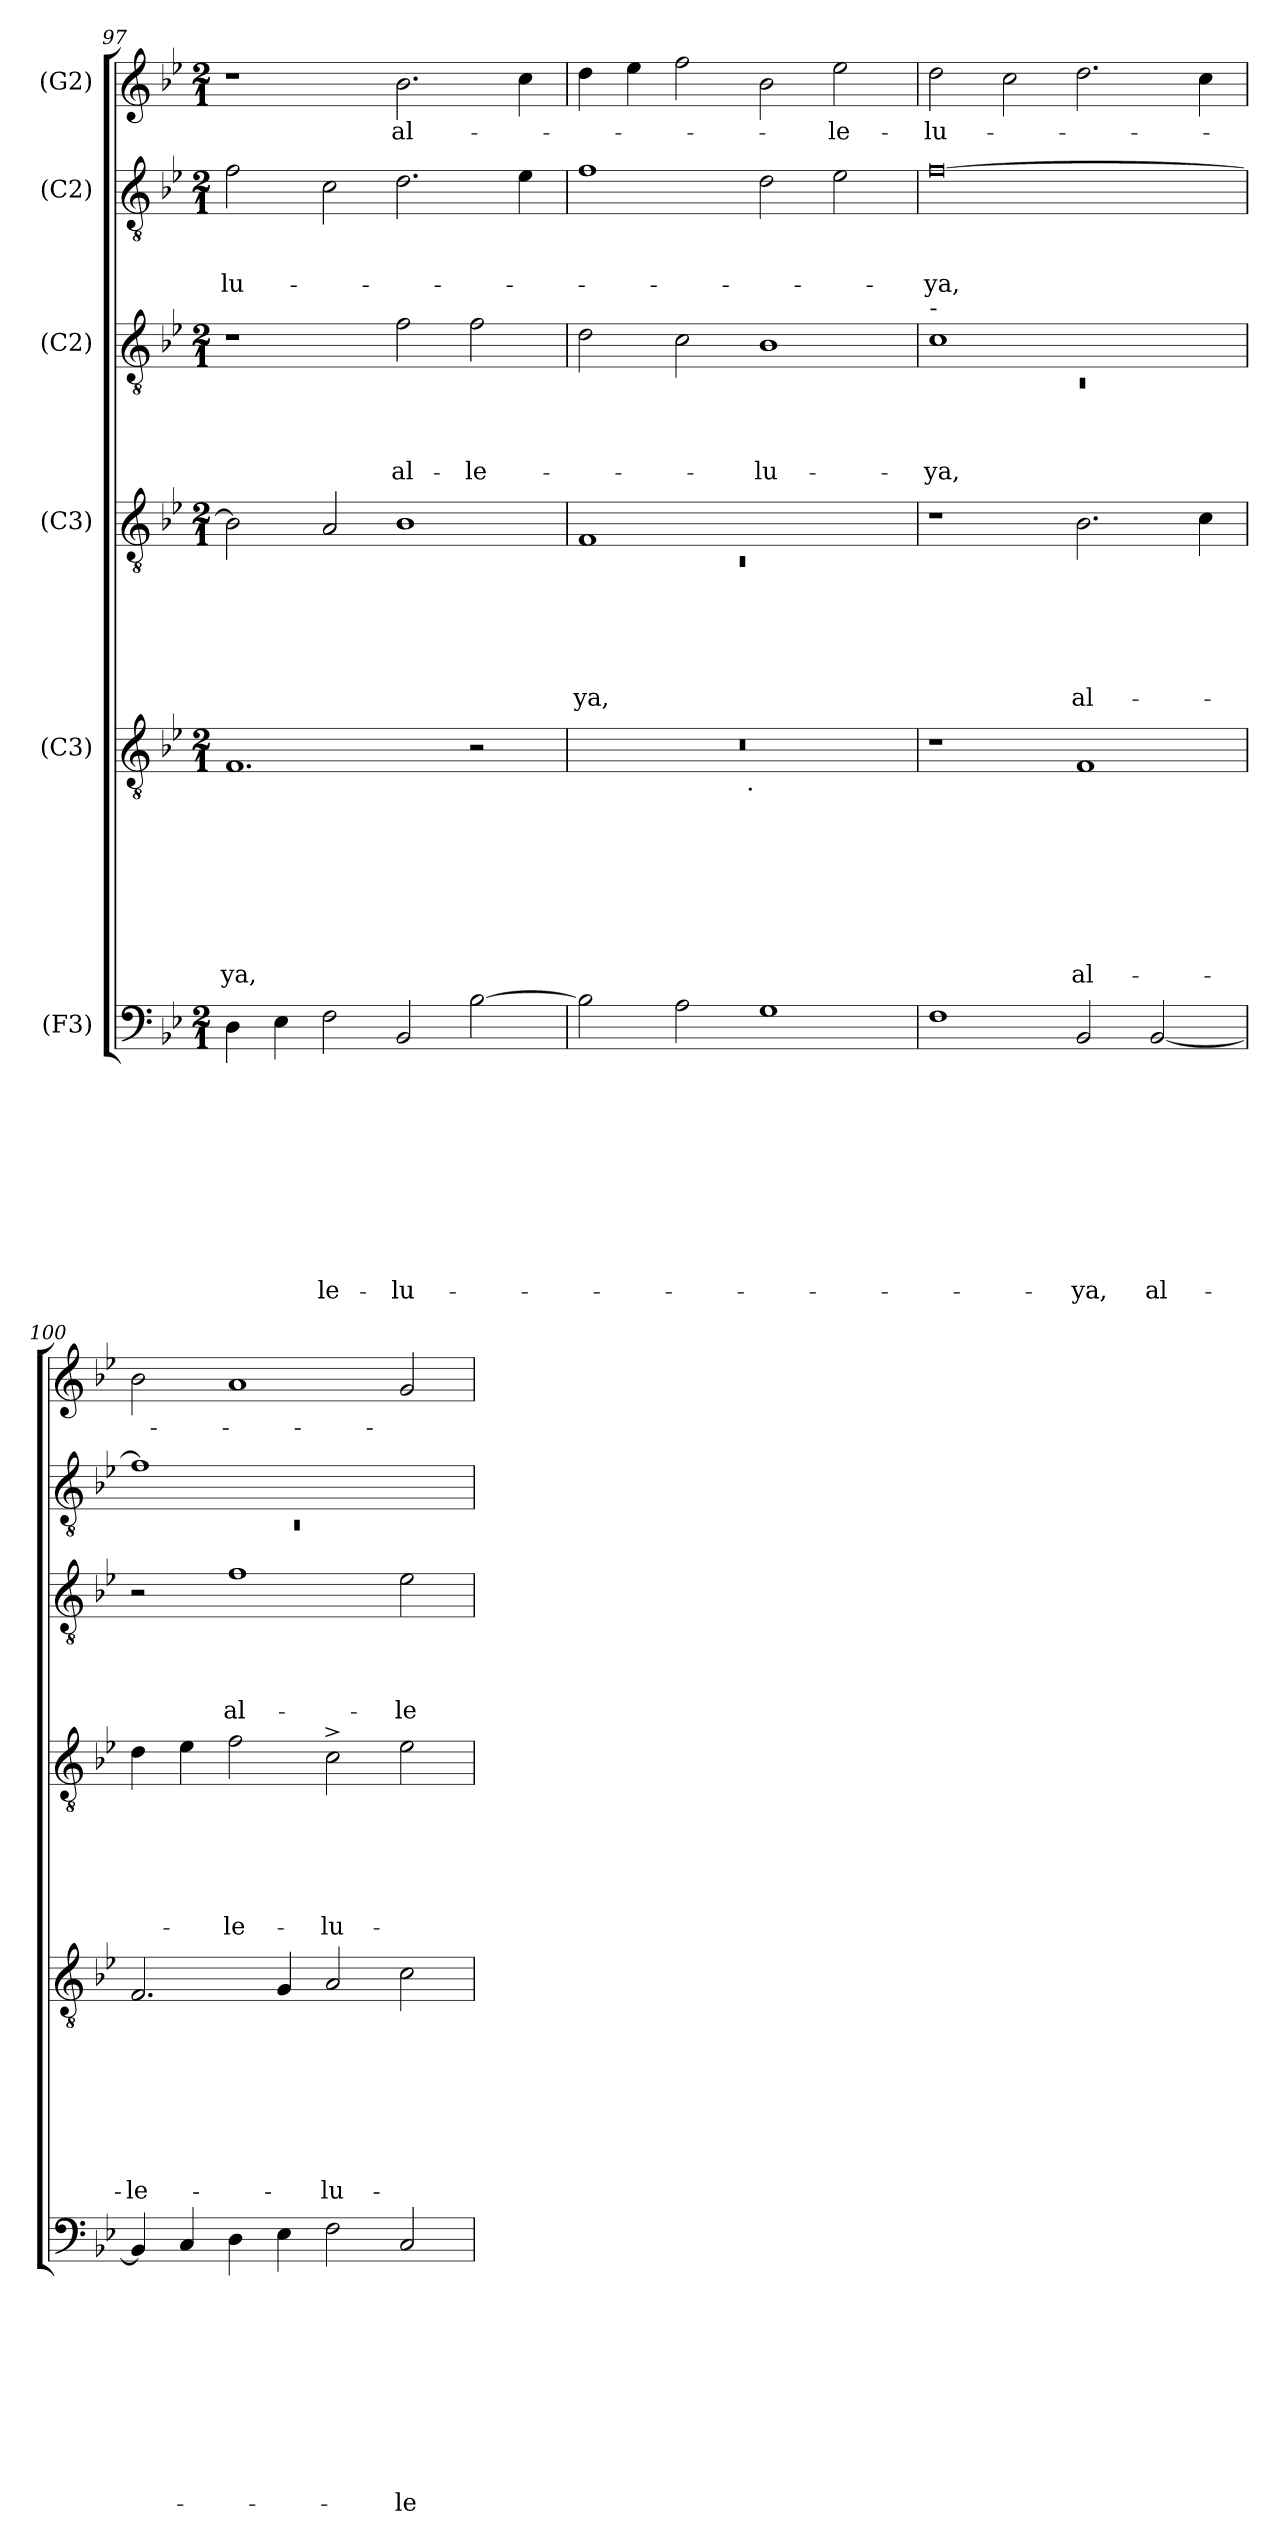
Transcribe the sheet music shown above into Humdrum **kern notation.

**kern	**text	**text	**text	**text	**text	**text	**text	**text	**text	**text	**kern	**text	**text	**text	**text	**text	**text	**text	**text	**kern	**text	**text	**text	**text	**text	**text	**kern	**text	**text	**text	**text	**kern	**text	**text	**text	**kern	**text
*part6	*part6	*part6	*part6	*part6	*part6	*part6	*part6	*part6	*part6	*part6	*part5	*part5	*part5	*part5	*part5	*part5	*part5	*part5	*part5	*part4	*part4	*part4	*part4	*part4	*part4	*part4	*part3	*part3	*part3	*part3	*part3	*part2	*part2	*part2	*part2	*part1	*part1
*staff6	*staff6	*staff6	*staff6	*staff6	*staff6	*staff6	*staff6	*staff6	*staff6	*staff6	*staff5	*staff5	*staff5	*staff5	*staff5	*staff5	*staff5	*staff5	*staff5	*staff4	*staff4	*staff4	*staff4	*staff4	*staff4	*staff4	*staff3	*staff3	*staff3	*staff3	*staff3	*staff2	*staff2	*staff2	*staff2	*staff1	*staff1
*I"(F3)	*	*	*	*	*	*	*	*	*	*	*I"(C3)	*	*	*	*	*	*	*	*	*I"(C3)	*	*	*	*	*	*	*I"(C2)	*	*	*	*	*I"(C2)	*	*	*	*I"(G2)	*
*clefF4	*	*	*	*	*	*	*	*	*	*	*clefGv2	*	*	*	*	*	*	*	*	*clefGv2	*	*	*	*	*	*	*clefGv2	*	*	*	*	*clefGv2	*	*	*	*clefG2	*
*k[b-e-]	*	*	*	*	*	*	*	*	*	*	*k[b-e-]	*	*	*	*	*	*	*	*	*k[b-e-]	*	*	*	*	*	*	*k[b-e-]	*	*	*	*	*k[b-e-]	*	*	*	*k[b-e-]	*
*B-:	*	*	*	*	*	*	*	*	*	*	*B-:	*	*	*	*	*	*	*	*	*B-:	*	*	*	*	*	*	*B-:	*	*	*	*	*B-:	*	*	*	*B-:	*
*M2/1	*	*	*	*	*	*	*	*	*	*	*M2/1	*	*	*	*	*	*	*	*	*M2/1	*	*	*	*	*	*	*M2/1	*	*	*	*	*M2/1	*	*	*	*M2/1	*
=97	=97	=97	=97	=97	=97	=97	=97	=97	=97	=97	=97	=97	=97	=97	=97	=97	=97	=97	=97	=97	=97	=97	=97	=97	=97	=97	=97	=97	=97	=97	=97	=97	=97	=97	=97	=97	=97
!	!	!	!	!	!	!	!	!	!	!	!	!	!	!	!	!	!	!	!LO:LY:b	!	!	!	!	!	!	!	!	!	!	!	!	!	!	!	!LO:LY:b	!	!
4D\	.	.	.	.	.	.	.	.	.	.	1.F	.	.	.	.	.	.	.	-ya,	2B-\]	.	.	.	.	.	.	1r	.	.	.	.	2f\	.	.	-lu-	1r	.
4E-\	.	.	.	.	.	.	.	.	.	.	.	.	.	.	.	.	.	.	.	.	.	.	.	.	.	.	.	.	.	.	.	.	.	.	.	.	.
!	!	!	!	!	!	!	!	!	!	!LO:LY:b	!	!	!	!	!	!	!	!	!	!	!	!	!	!	!	!	!	!	!	!	!	!	!	!	!	!	!
2F\	.	.	.	.	.	.	.	.	.	-le-	.	.	.	.	.	.	.	.	.	2A/	.	.	.	.	.	.	.	.	.	.	.	2c\	.	.	.	.	.
!	!	!	!	!	!	!	!	!	!	!LO:LY:b	!	!	!	!	!	!	!	!	!	!	!	!	!	!	!	!	!	!	!	!	!LO:LY:b	!	!	!	!	!	!LO:LY:b
2BB-/	.	.	.	.	.	.	.	.	.	-lu-	.	.	.	.	.	.	.	.	.	1B-	.	.	.	.	.	.	2f\	.	.	.	al-	2.d\	.	.	.	2.b-\	al-
!	!	!	!	!	!	!	!	!	!	!	!	!	!	!	!	!	!	!	!	!	!	!	!	!	!	!	!	!	!	!	!LO:LY:b	!	!	!	!	!	!
[>2B-\	.	.	.	.	.	.	.	.	.	.	2r	.	.	.	.	.	.	.	.	.	.	.	.	.	.	.	2f\	.	.	.	-le-	.	.	.	.	.	.
.	.	.	.	.	.	.	.	.	.	.	.	.	.	.	.	.	.	.	.	.	.	.	.	.	.	.	.	.	.	.	.	4e-\	.	.	.	4cc\	.
=98	=98	=98	=98	=98	=98	=98	=98	=98	=98	=98	=98	=98	=98	=98	=98	=98	=98	=98	=98	=98	=98	=98	=98	=98	=98	=98	=98	=98	=98	=98	=98	=98	=98	=98	=98	=98	=98
*	*	*	*	*	*	*	*	*	*	*	*	*	*	*	*	*	*	*	*	*^	*	*	*	*	*	*	*	*	*	*	*	*	*	*	*	*	*
!	!	!	!	!	!	!	!	!	!	!	!	!	!	!	!	!	!	!	!	!	!LO:N:vis=1	!	!	!	!	!	!LO:LY:b	!	!	!	!	!	!	!	!	!	!	!
*	*	*	*	*	*	*	*	*	*	*	*^	*	*	*	*	*	*	*	*	*	*	*	*	*	*	*	*	*	*	*	*	*	*	*	*	*	*	*
2B-\]	.	.	.	.	.	.	.	.	.	.	0r	2ryy	.	.	.	.	.	.	.	.	1F	0rC	.	.	.	.	.	-ya,	2d\	.	.	.	.	1f	.	.	.	4dd\	.
.	.	.	.	.	.	.	.	.	.	.	.	.	.	.	.	.	.	.	.	.	.	.	.	.	.	.	.	.	.	.	.	.	.	.	.	.	.	4ee-\	.
2A\	.	.	.	.	.	.	.	.	.	.	.	4...ryy	.	.	.	.	.	.	.	.	.	.	.	.	.	.	.	.	2c\	.	.	.	.	.	.	.	.	2ff\	.
!	!	!	!	!	!	!	!	!	!	!	!	!LO:TX:b:t=.	!	!	!	!	!	!	!	!	!	!	!	!	!	!	!	!	!	!	!	!	!	!	!	!	!	!	!
.	.	.	.	.	.	.	.	.	.	.	.	1ryy	.	.	.	.	.	.	.	.	.	.	.	.	.	.	.	.	.	.	.	.	.	.	.	.	.	.	.
!	!	!	!	!	!	!	!	!	!	!	!	!	!	!	!	!	!	!	!	!	!	!	!	!	!	!	!	!	!	!	!	!	!LO:LY:b	!	!	!	!	!	!
1G	.	.	.	.	.	.	.	.	.	.	.	.	.	.	.	.	.	.	.	.	1ryy	.	.	.	.	.	.	.	1B-	.	.	.	-lu-	2d\	.	.	.	2b-\	.
!	!	!	!	!	!	!	!	!	!	!	!	!	!	!	!	!	!	!	!	!	!	!	!	!	!	!	!	!	!	!	!	!	!	!	!	!	!	!	!LO:LY:b
.	.	.	.	.	.	.	.	.	.	.	.	.	.	.	.	.	.	.	.	.	.	.	.	.	.	.	.	.	.	.	.	.	.	2e-\	.	.	.	2ee-\	-le-
.	.	.	.	.	.	.	.	.	.	.	.	32ryy	.	.	.	.	.	.	.	.	.	.	.	.	.	.	.	.	.	.	.	.	.	.	.	.	.	.	.
!!LO:LB:g=z
=99	=99	=99	=99	=99	=99	=99	=99	=99	=99	=99	=99	=99	=99	=99	=99	=99	=99	=99	=99	=99	=99	=99	=99	=99	=99	=99	=99	=99	=99	=99	=99	=99	=99	=99	=99	=99	=99	=99	=99
*	*	*	*	*	*	*	*	*	*	*	*	*	*	*	*	*	*	*	*	*	*	*	*	*	*	*	*	*	*^	*	*	*	*	*	*	*	*	*	*
!	!	!	!	!	!	!	!	!	!	!	!	!	!	!	!	!	!	!	!	!	!	!	!	!	!	!	!	!	!LO:TX:a:t=-	!	!	!	!	!	!	!	!	!	!	!
!	!	!	!	!	!	!	!	!	!	!	!	!	!	!	!	!	!	!	!	!	!	!	!	!	!	!	!	!	!	!LO:N:vis=1	!	!	!	!LO:LY:b	!	!	!	!LO:LY:b	!	!LO:LY:b
*	*	*	*	*	*	*	*	*	*	*	*v	*v	*	*	*	*	*	*	*	*	*	*	*	*	*	*	*	*	*	*	*	*	*	*	*	*	*	*	*	*
*	*	*	*	*	*	*	*	*	*	*	*	*	*	*	*	*	*	*	*	*v	*v	*	*	*	*	*	*	*	*	*	*	*	*	*	*	*	*	*	*
1F	.	.	.	.	.	.	.	.	.	.	1r	.	.	.	.	.	.	.	.	1r	.	.	.	.	.	.	1c	0rC	.	.	.	-ya,	[>0f	.	.	-ya,	2dd\	-lu-
.	.	.	.	.	.	.	.	.	.	.	.	.	.	.	.	.	.	.	.	.	.	.	.	.	.	.	.	.	.	.	.	.	.	.	.	.	2cc\	.
!	!	!	!	!	!	!	!	!	!	!LO:LY:b	!	!	!	!	!	!	!	!	!LO:LY:b	!	!	!	!	!	!	!LO:LY:b	!	!	!	!	!	!	!	!	!	!	!	!
2BB-/	.	.	.	.	.	.	.	.	.	-ya,	1F	.	.	.	.	.	.	.	al-	2.B-\	.	.	.	.	.	al-	1ryy	.	.	.	.	.	.	.	.	.	2.dd\	.
!	!	!	!	!	!	!	!	!	!	!LO:LY:b	!	!	!	!	!	!	!	!	!	!	!	!	!	!	!	!	!	!	!	!	!	!	!	!	!	!	!	!
[<2BB-/	.	.	.	.	.	.	.	.	.	al-	.	.	.	.	.	.	.	.	.	.	.	.	.	.	.	.	.	.	.	.	.	.	.	.	.	.	.	.
.	.	.	.	.	.	.	.	.	.	.	.	.	.	.	.	.	.	.	.	4c\	.	.	.	.	.	.	.	.	.	.	.	.	.	.	.	.	4cc\	.
*	*	*	*	*	*	*	*	*	*	*	*	*	*	*	*	*	*	*	*	*	*	*	*	*	*	*	*v	*v	*	*	*	*	*	*	*	*	*	*
=100	=100	=100	=100	=100	=100	=100	=100	=100	=100	=100	=100	=100	=100	=100	=100	=100	=100	=100	=100	=100	=100	=100	=100	=100	=100	=100	=100	=100	=100	=100	=100	=100	=100	=100	=100	=100	=100
*	*	*	*	*	*	*	*	*	*	*	*	*	*	*	*	*	*	*	*	*	*	*	*	*	*	*	*	*	*	*	*	*^	*	*	*	*	*
!	!	!	!	!	!	!	!	!	!	!	!	!	!	!	!	!	!	!	!LO:LY:b	!	!	!	!	!	!	!	!	!	!	!	!	!	!LO:N:vis=1	!	!	!	!	!
4BB-/]	.	.	.	.	.	.	.	.	.	.	2.F/	.	.	.	.	.	.	.	-le-	4d\	.	.	.	.	.	.	2r	.	.	.	.	1f]	0rC	.	.	.	2b-\	.
4C/	.	.	.	.	.	.	.	.	.	.	.	.	.	.	.	.	.	.	.	4e-\	.	.	.	.	.	.	.	.	.	.	.	.	.	.	.	.	.	.
!	!	!	!	!	!	!	!	!	!	!	!	!	!	!	!	!	!	!	!	!	!	!	!	!	!	!LO:LY:b	!	!	!	!	!LO:LY:b	!	!	!	!	!	!	!
4D\	.	.	.	.	.	.	.	.	.	.	.	.	.	.	.	.	.	.	.	2f\	.	.	.	.	.	-le-	1f	.	.	.	al-	.	.	.	.	.	1a	.
4E-\	.	.	.	.	.	.	.	.	.	.	4G/	.	.	.	.	.	.	.	.	.	.	.	.	.	.	.	.	.	.	.	.	.	.	.	.	.	.	.
!	!	!	!	!	!	!	!	!	!	!	!	!	!	!	!	!	!	!	!LO:LY:b	!	!	!	!	!	!	!LO:LY:b	!	!	!	!	!	!	!	!	!	!	!	!
2F\	.	.	.	.	.	.	.	.	.	.	2A/	.	.	.	.	.	.	.	-lu-	2c^>\	.	.	.	.	.	-lu-	.	.	.	.	.	1ryy	.	.	.	.	.	.
!	!	!	!	!	!	!	!	!	!	!LO:LY:b	!	!	!	!	!	!	!	!	!	!	!	!	!	!	!	!	!	!	!	!	!LO:LY:b	!	!	!	!	!	!	!
2C/	.	.	.	.	.	.	.	.	.	-le-	2c\	.	.	.	.	.	.	.	.	2e-\	.	.	.	.	.	.	2e-\	.	.	.	-le-	.	.	.	.	.	2g/	.
*	*	*	*	*	*	*	*	*	*	*	*	*	*	*	*	*	*	*	*	*	*	*	*	*	*	*	*	*	*	*	*	*v	*v	*	*	*	*	*
=	=	=	=	=	=	=	=	=	=	=	=	=	=	=	=	=	=	=	=	=	=	=	=	=	=	=	=	=	=	=	=	=	=	=	=	=	=
*-	*-	*-	*-	*-	*-	*-	*-	*-	*-	*-	*-	*-	*-	*-	*-	*-	*-	*-	*-	*-	*-	*-	*-	*-	*-	*-	*-	*-	*-	*-	*-	*-	*-	*-	*-	*-	*-
